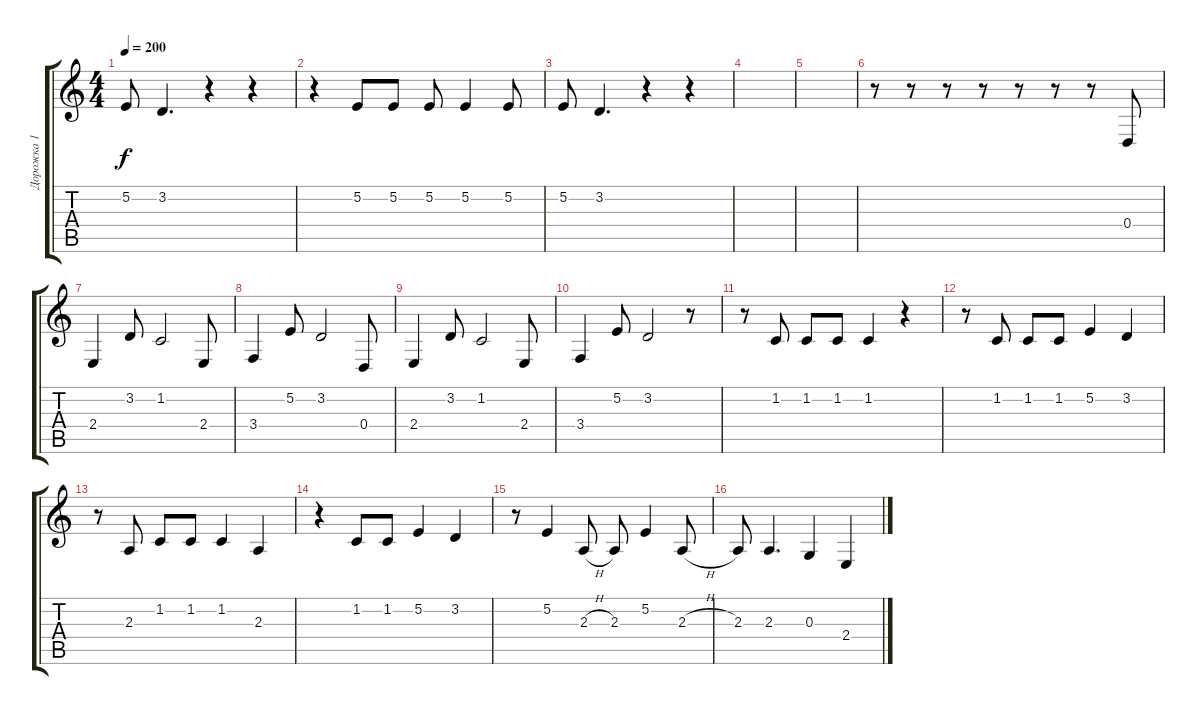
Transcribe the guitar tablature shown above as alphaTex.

\track ("Дорожка 1" "Дорожка 1") {instrument brightacousticpiano}
\staff {score tabs}
\tuning (E4 B3 G3 D3 A2 E2) {hide}
\ts (4 4)
\tempo 200
\clef g2
\ks c
5.2.8{dy f} 3.2.4{d} r.4 r.4 |
r.4 5.2.8 5.2.8 5.2.8 5.2.4 5.2.8 |
5.2.8 3.2.4{d} r.4 r.4 |
|
|
r.8 r.8 r.8 r.8 r.8 r.8 r.8 0.4.8 |
2.4.4 3.2.8 1.2.2 2.4.8 |
3.4.4 5.2.8 3.2.2 0.4.8 |
2.4.4 3.2.8 1.2.2 2.4.8 |
3.4.4 5.2.8 3.2.2 r.8 |
r.8 1.2.8 1.2.8 1.2.8 1.2.4 r.4 |
r.8 1.2.8 1.2.8 1.2.8 5.2.4 3.2.4 |
r.8 2.3.8 1.2.8 1.2.8 1.2.4 2.3.4 |
r.4 1.2.8 1.2.8 5.2.4 3.2.4 |
r.8 5.2.4 2.3{h}.8 2.3.8 5.2.4 2.3{h}.8 |
2.3.8 2.3.4{d} 0.3.4 2.4.4
